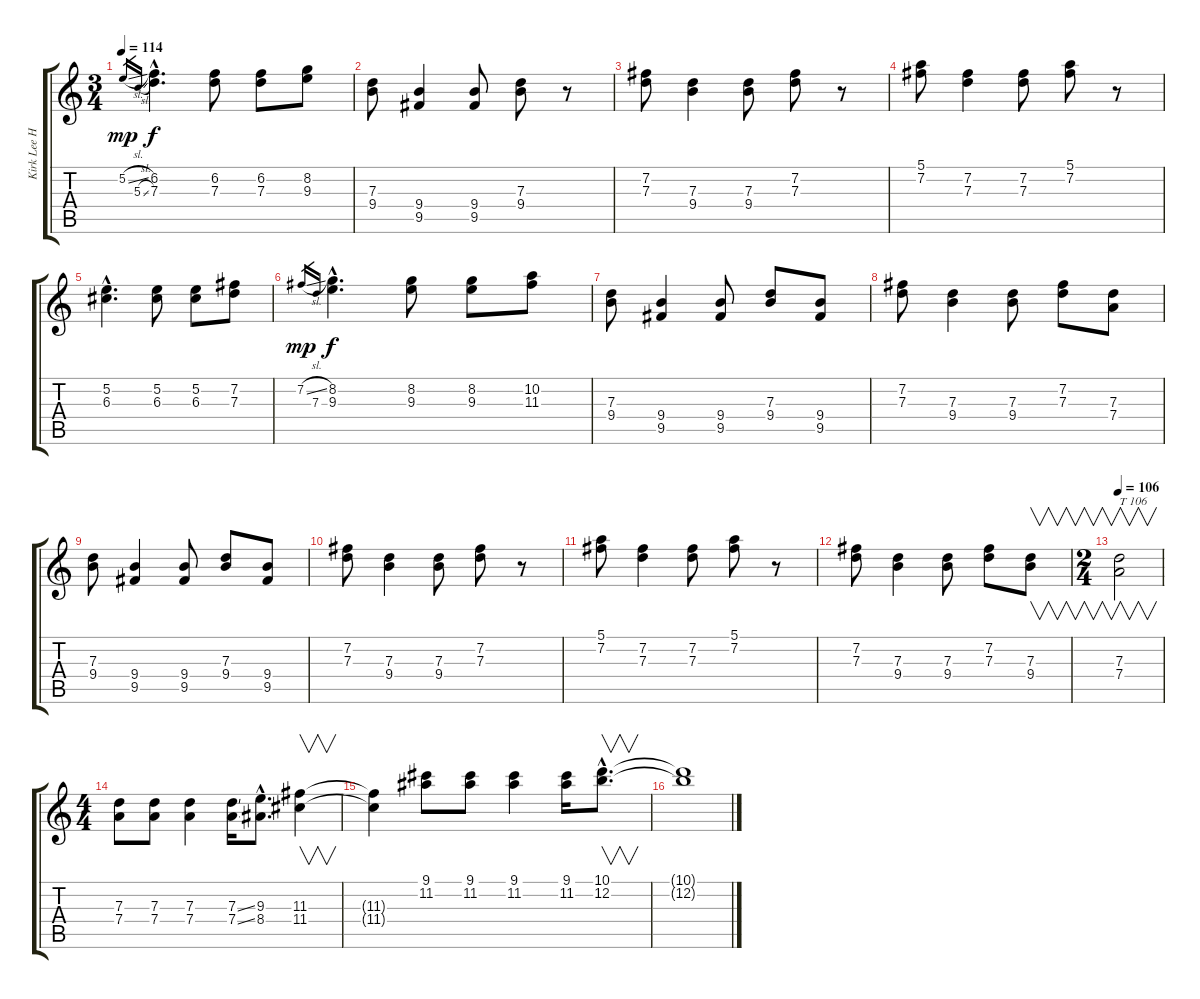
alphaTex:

\track ("Kirk Lee Hammett" "Kirk Lee H") {instrument distortionguitar}
\staff {score tabs}
\tuning (E4 B3 G3 D3 A2 E2) {hide}
\ts (3 4)
\tempo 114
\clef g2
\ks c
5.2{sl}.16{gr dy mp} 5.3{sl}.16{gr} (6.2{hac} 7.3{hac}).4{d dy f} (6.2 7.3).8 (6.2 7.3).8 (8.2 9.3).8 |
(7.3 9.4).8 (9.4 9.5).4 (9.4 9.5).8 (7.3 9.4).8 r.8 |
(7.2 7.3).8 (7.3 9.4).4 (7.3 9.4).8 (7.2 7.3).8 r.8 |
(5.1 7.2).8 (7.2 7.3).4 (7.2 7.3).8 (5.1 7.2).8 r.8 |
(5.2{hac} 6.3{hac}).4{d} (5.2 6.3).8 (5.2 6.3).8 (7.2 7.3).8 |
7.2{sl}.16{gr dy mp} 7.3.16{gr} (8.2{hac} 9.3{hac}).4{d dy f} (8.2 9.3).8 (8.2 9.3).8 (10.2 11.3).8 |
(7.3 9.4).8 (9.4 9.5).4 (9.4 9.5).8 (7.3 9.4).8 (9.4 9.5).8 |
(7.2 7.3).8 (7.3 9.4).4 (7.3 9.4).8 (7.2 7.3).8 (7.3 7.4).8 |
(7.3 9.4).8 (9.4 9.5).4 (9.4 9.5).8 (7.3 9.4).8 (9.4 9.5).8 |
(7.2 7.3).8 (7.3 9.4).4 (7.3 9.4).8 (7.2 7.3).8 r.8 |
(5.1 7.2).8 (7.2 7.3).4 (7.2 7.3).8 (5.1 7.2).8 r.8 |
(7.2 7.3).8 (7.3 9.4).4 (7.3 9.4).8 (7.2 7.3).8 (7.3 9.4).8{v} |
\ts (2 4)
\tempo 106
(7.3 7.4).2{v txt "T 106"} |
\ts (4 4)
(7.3 7.4).8 (7.3 7.4).8 (7.3 7.4).4 (7.3{ss} 7.4{ss}).16 (9.3{hac} 8.4{hac}).8{d} (11.3 11.4).4{v} |
(11.3{t} 11.4{t}).4 (9.1 11.2).8 (9.1 11.2).8 (9.1 11.2).4 (9.1 11.2).16 (10.1{hac} 12.2{hac}).8{v d} |
(10.1{t} 12.2{t}).1
